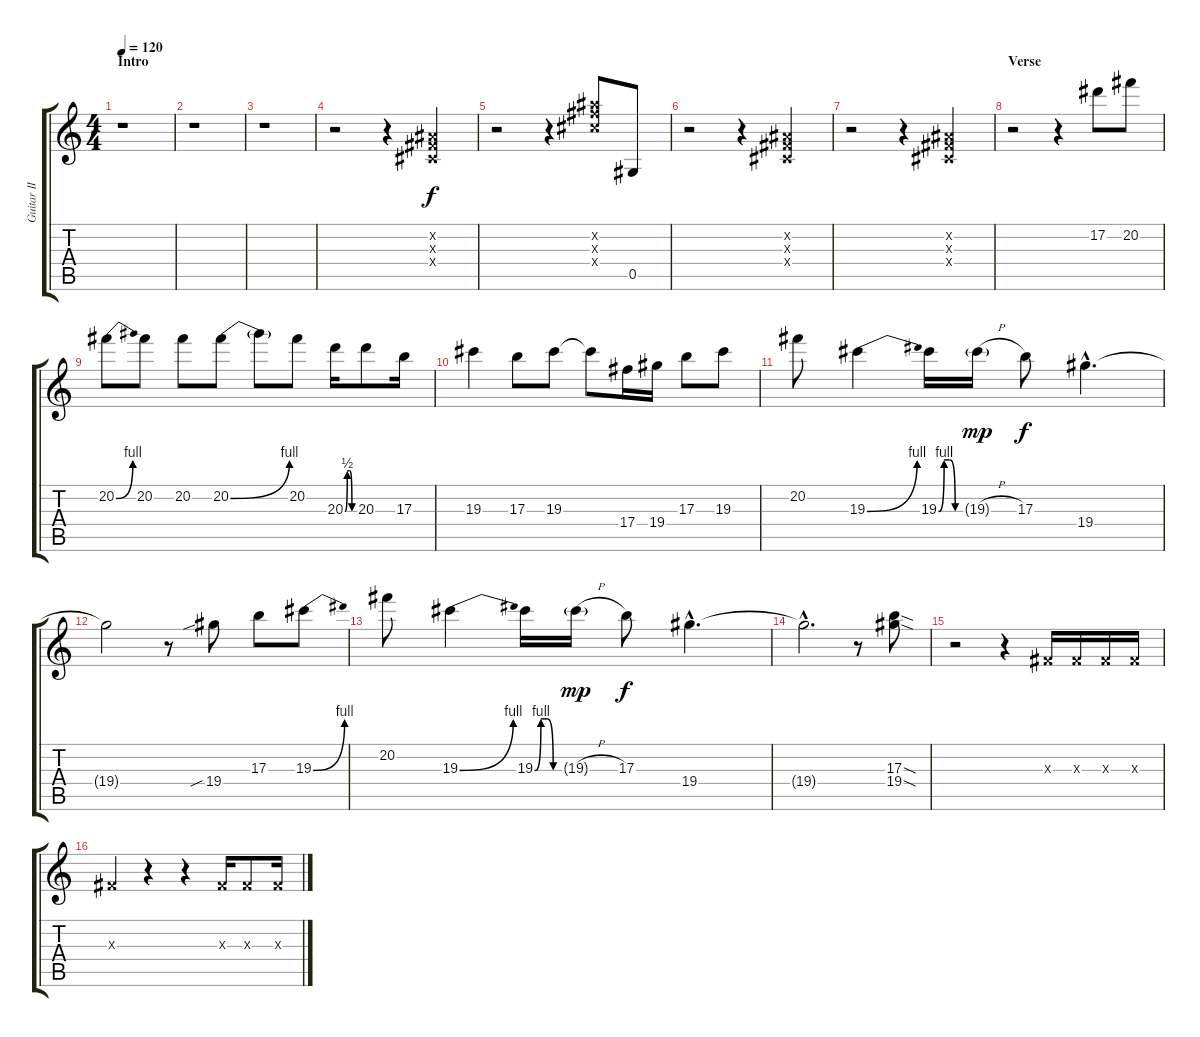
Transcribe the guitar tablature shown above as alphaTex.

\track ("Guitar II" "Guitar II") {instrument overdrivenguitar}
\staff {score tabs}
\tuning (Eb4 Bb3 Gb3 Db3 Ab2 Eb2) {hide}
\ts (4 4)
\section ("" "Intro")
\tempo 120
\clef g2
\ks c
r.1{dy f instrument overdrivenguitar} |
r.1 |
r.1 |
r.2 r.4 (0.2{x} 0.3{x} 0.4{x}).4 |
r.2 r.4 (12.2{x} 12.3{x} 12.4{x}).8 0.5.8 |
r.2 r.4 (0.2{x} 0.3{x} 0.4{x}).4 |
r.2 r.4 (0.2{x} 0.3{x} 0.4{x}).4 |
\section ("" "Verse")
r.2 r.4 17.2.8 20.2.8 |
20.2{be (bend 0 0 60 4)}.8 20.2.8 20.2.8 20.2{be (bend 0 0 60 4)}.8 20.2{t}.8 20.2.8 20.3{be (custom 0 0 15 2 30 2 45 0 60 0)}.16 20.3.8 17.3.16 |
19.3.4 17.3.8 19.3.8 19.3{t}.8 17.4.16 19.4.16 17.3.8 19.3.8 |
20.2.8 19.3{be (bend 0 0 60 4)}.4 19.3{be (custom 0 0 15 4 30 4 45 0 60 0)}.16 19.3{h g}.16{dy mp} 17.3.8{dy f} 19.4{hac}.4{d} |
19.4{t}.2 r.8 19.4{sib}.8 17.3.8 19.3{be (bend 0 0 60 4)}.8 |
20.2.8 19.3{be (bend 0 0 60 4)}.4 19.3{be (custom 0 0 15 4 30 4 45 0 60 0)}.16 19.3{h g}.16{dy mp} 17.3.8{dy f} 19.4{hac}.4{d} |
19.4{hac t}.2{d} r.8 (17.3{sod} 19.4{sod}).8 |
r.2 r.4 0.3{x}.16 0.3{x}.16 0.3{x}.16 0.3{x}.16 |
0.3{x}.4 r.4 r.4 0.3{x}.16 0.3{x}.8 0.3{x}.16
